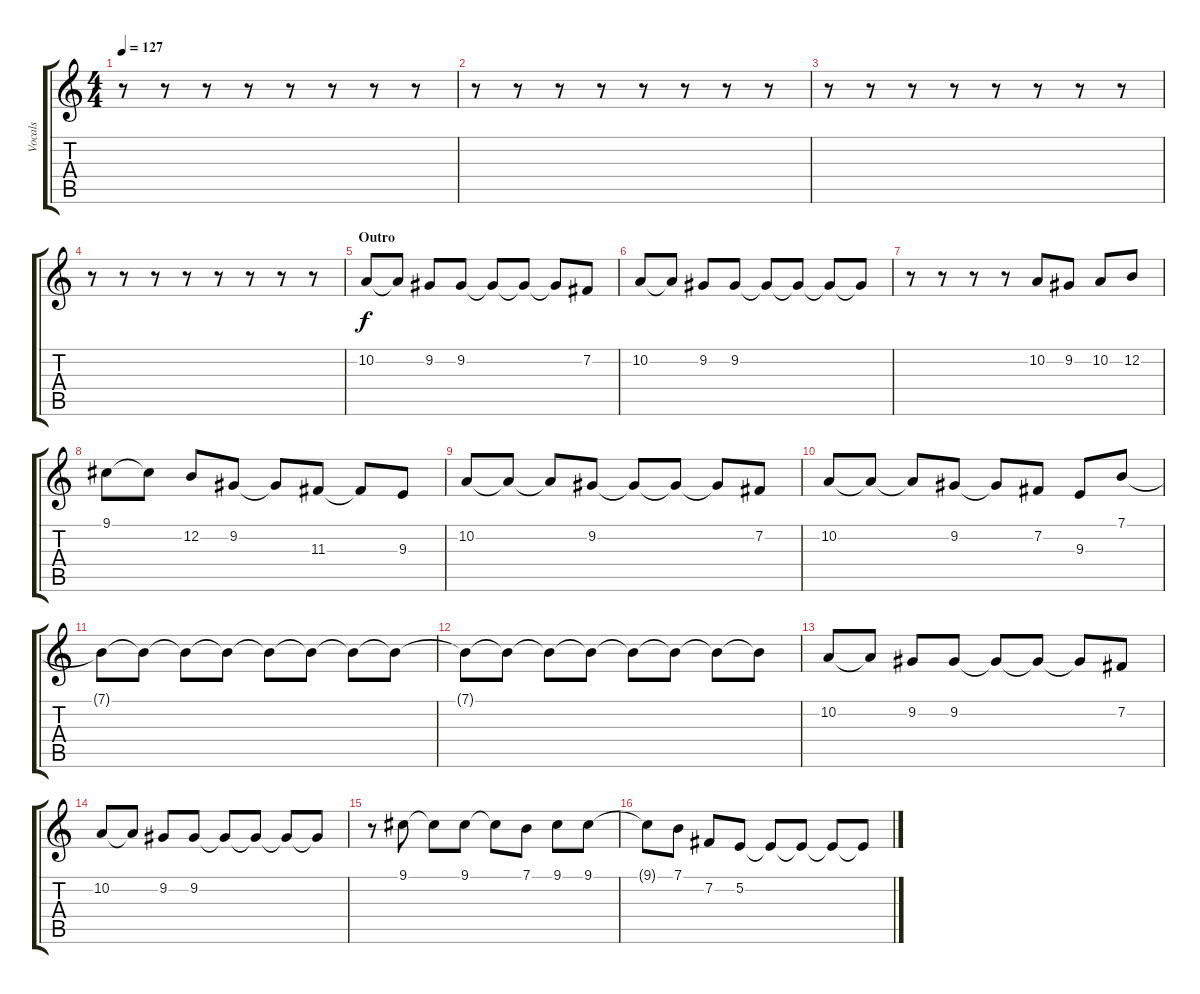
\track ("Vocals" "Vocals") {instrument lead2sawtooth}
\staff {score tabs}
\tuning (E4 B3 G3 D3 A2 E2) {hide}
\ts (4 4)
\tempo 127
\clef g2
\ks c
r.8{dy f} r.8 r.8 r.8 r.8 r.8 r.8 r.8 |
r.8 r.8 r.8 r.8 r.8 r.8 r.8 r.8 |
r.8 r.8 r.8 r.8 r.8 r.8 r.8 r.8 |
r.8 r.8 r.8 r.8 r.8 r.8 r.8 r.8 |
\section ("" "Outro")
10.2.8 10.2{t}.8 9.2.8 9.2.8 9.2{t}.8 9.2{t}.8 9.2{t}.8 7.2.8 |
10.2.8 10.2{t}.8 9.2.8 9.2.8 9.2{t}.8 9.2{t}.8 9.2{t}.8 9.2{t}.8 |
r.8 r.8 r.8 r.8 10.2.8 9.2.8 10.2.8 12.2.8 |
9.1.8 9.1{t}.8 12.2.8 9.2.8 9.2{t}.8 11.3.8 11.3{t}.8 9.3.8 |
10.2.8 10.2{t}.8 10.2{t}.8 9.2.8 9.2{t}.8 9.2{t}.8 9.2{t}.8 7.2.8 |
10.2.8 10.2{t}.8 10.2{t}.8 9.2.8 9.2{t}.8 7.2.8 9.3.8 7.1.8 |
7.1{t}.8 7.1{t}.8 7.1{t}.8 7.1{t}.8 7.1{t}.8 7.1{t}.8 7.1{t}.8 7.1{t}.8 |
7.1{t}.8 7.1{t}.8 7.1{t}.8 7.1{t}.8 7.1{t}.8 7.1{t}.8 7.1{t}.8 7.1{t}.8 |
10.2.8 10.2{t}.8 9.2.8 9.2.8 9.2{t}.8 9.2{t}.8 9.2{t}.8 7.2.8 |
10.2.8 10.2{t}.8 9.2.8 9.2.8 9.2{t}.8 9.2{t}.8 9.2{t}.8 9.2{t}.8 |
r.8 9.1.8 9.1{t}.8 9.1.8 9.1{t}.8 7.1.8 9.1.8 9.1.8 |
9.1{t}.8 7.1.8 7.2.8 5.2.8 5.2{t}.8 5.2{t}.8 5.2{t}.8 5.2{t}.8
